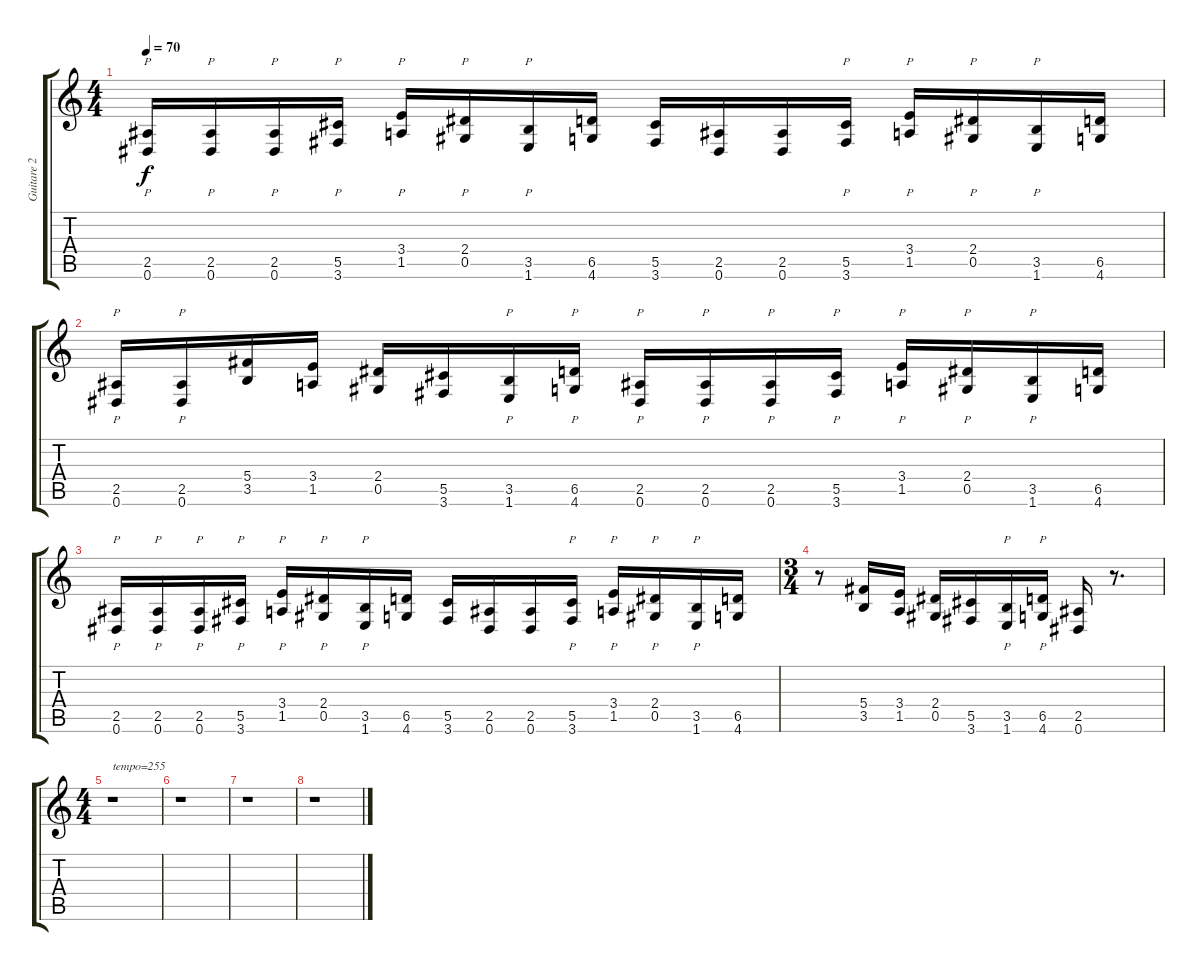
\track ("Guitare 2" "Guitare 2") {instrument distortionguitar}
\staff {score tabs}
\tuning (Eb4 Bb3 Gb3 Db3 Ab2 Eb2) {hide}
\ts (4 4)
\tempo 70
\clef g2
\ks c
(2.5 0.6).16{p dy f} (2.5 0.6).16{p} (2.5 0.6).16{p} (5.5 3.6).16{p} (3.4 1.5).16{p} (2.4 0.5).16{p} (3.5 1.6).16{p} (6.5 4.6).16 (5.5 3.6).16 (2.5 0.6).16 (2.5 0.6).16 (5.5 3.6).16{p} (3.4 1.5).16{p} (2.4 0.5).16{p} (3.5 1.6).16{p} (6.5 4.6).16 |
(2.5 0.6).16{p} (2.5 0.6).16{p} (5.4 3.5).16 (3.4 1.5).16 (2.4 0.5).16 (5.5 3.6).16 (3.5 1.6).16{p} (6.5 4.6).16{p} (2.5 0.6).16{p} (2.5 0.6).16{p} (2.5 0.6).16{p} (5.5 3.6).16{p} (3.4 1.5).16{p} (2.4 0.5).16{p} (3.5 1.6).16{p} (6.5 4.6).16 |
(2.5 0.6).16{p} (2.5 0.6).16{p} (2.5 0.6).16{p} (5.5 3.6).16{p} (3.4 1.5).16{p} (2.4 0.5).16{p} (3.5 1.6).16{p} (6.5 4.6).16 (5.5 3.6).16 (2.5 0.6).16 (2.5 0.6).16 (5.5 3.6).16{p} (3.4 1.5).16{p} (2.4 0.5).16{p} (3.5 1.6).16{p} (6.5 4.6).16 |
\ts (3 4)
r.8 (5.4 3.5).16 (3.4 1.5).16 (2.4 0.5).16 (5.5 3.6).16 (3.5 1.6).16{p} (6.5 4.6).16{p} (2.5 0.6).16 r.8{d} |
\ts (4 4)
r.1{txt "tempo=255"} |
r.1 |
r.1 |
r.1
